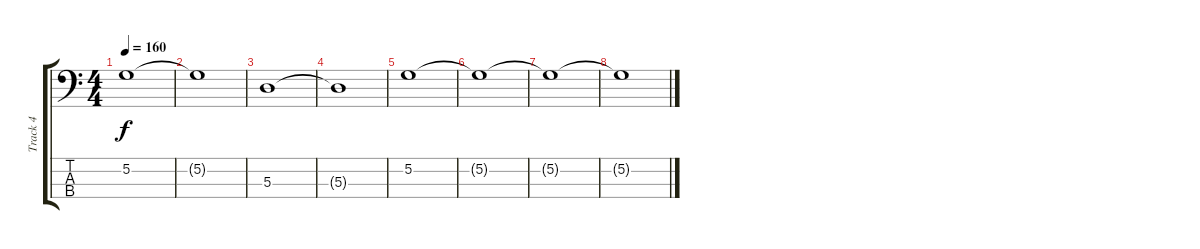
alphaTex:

\track ("Track 4" "Track 4") {instrument electricbassfinger}
\staff {score tabs}
\tuning (G2 D2 A1 E1) {hide}
\ts (4 4)
\tempo 160
\clef f4
\ks c
5.2.1{dy f} |
5.2{t}.1 |
5.3.1 |
5.3{t}.1 |
5.2.1 |
5.2{t}.1 |
5.2{t}.1 |
5.2{t}.1
